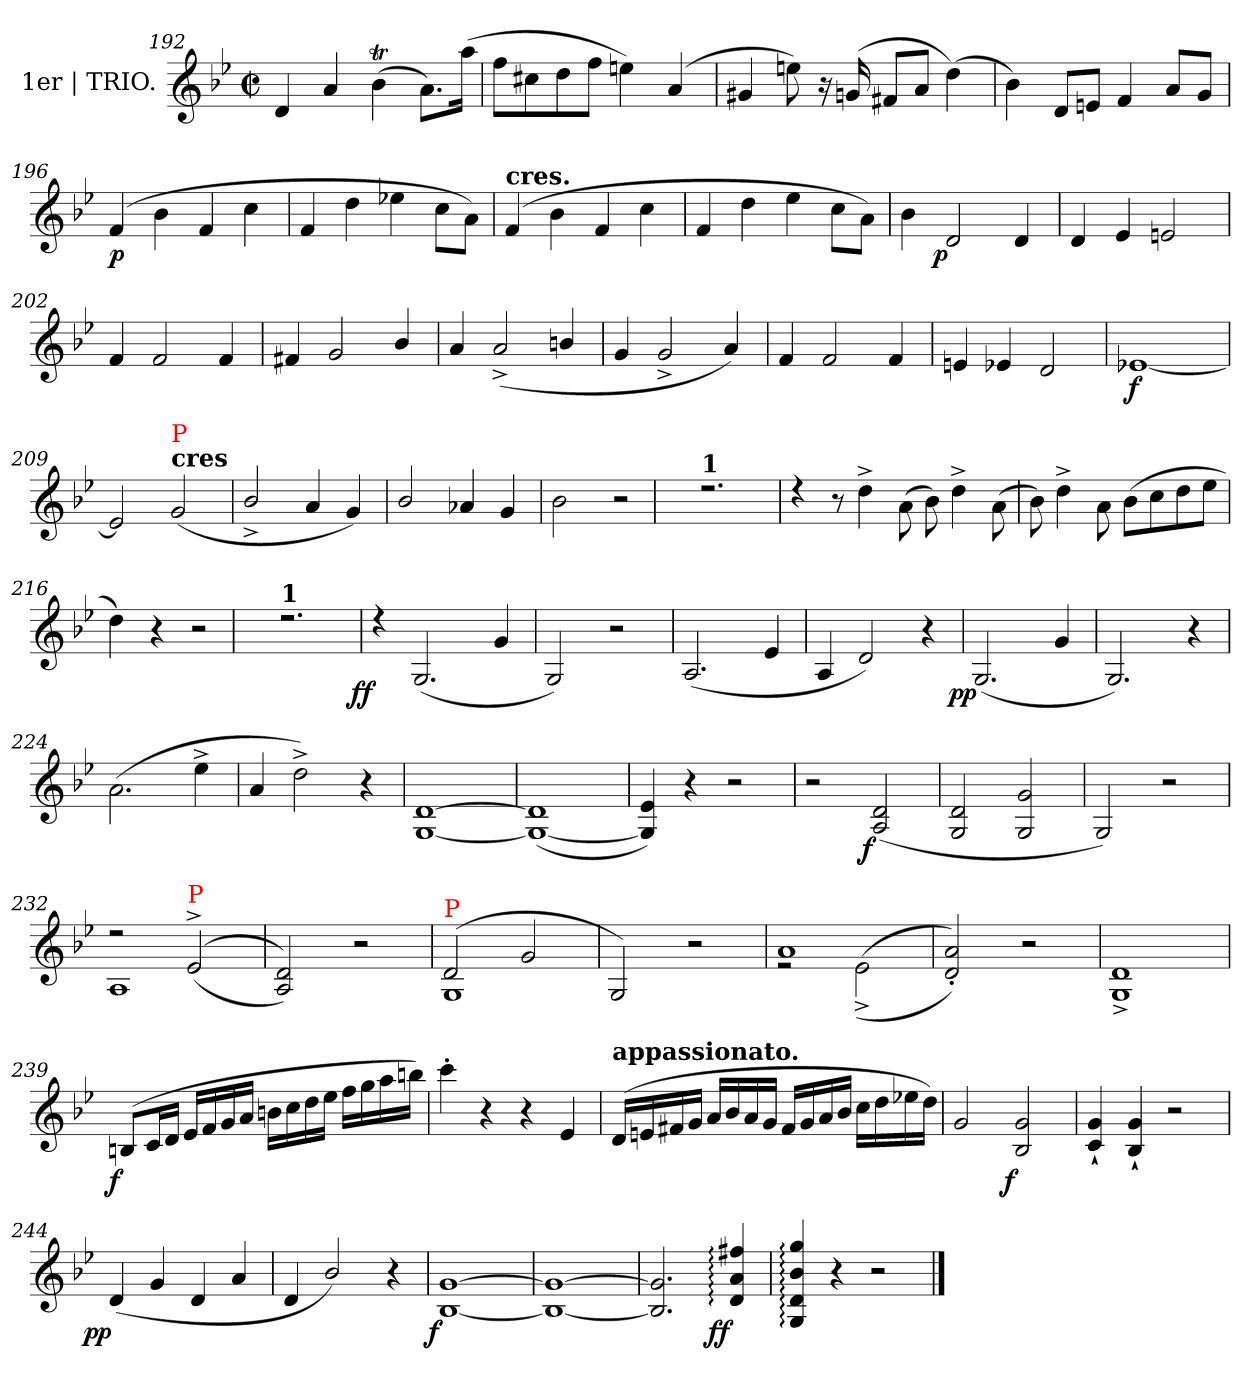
**kern	**dynam
*part1	*part1
*staff1	*staff1
*I" 1er | TRIO.	*
*clefG2	*
*k[b-e-]	*
*M2/2	*
*met(c|)	*
=192	=192
4d	.
4a	.
(>4b-T	.
8.aL)	.
(>16aaJk	.
=193	=193
8ffL	.
8cc#X	.
8dd	.
8ffJ	.
4een)	.
(4a	.
=194	=194
4g#X	.
8een)	.
16r	.
(<16gn	.
8f#XL	.
8aJ	.
(>4dd)	.
=195	=195
4b-)	.
8dL	.
8enJ	.
4f	.
8aL	.
8gJ	.
=196	=196
(>4f	p
4b-	.
4f	.
4cc	.
=197	=197
4f	.
4dd	.
4ee-X	.
8ccL	.
8aJ)	.
=198	=198
!LO:TX:B:t=cres.	!
(>4f	.
4b-	.
4f	.
4cc	.
=199	=199
4f	.
4dd	.
4ee-	.
8ccL	.
8aJ)	.
=200	=200
4b-	.
!	!LO:DY:rj
2d	p
4d	.
=201	=201
4d	.
4e-	.
2en	.
=202	=202
4f	.
2f	.
4f	.
=203	=203
4f#X	.
2g	.
4b-/	.
=204	=204
4a	.
(<2a^<	.
4bn/	.
=205	=205
4g	.
2g^<	.
4a)	.
=206	=206
4f	.
2f	.
4f	.
=207	=207
4en	.
4e-X	.
2d	.
=208	=208
[1e-X	f
=209	=209
2e-]	.
!LO:TX:a:B:t=cres	!
!LO:TX:a:color=red:t=P	!
(<2g	.
=210	=210
2b-^</	.
4a	.
4g)	.
=211	=211
2b-/	.
4a-X	.
4g	.
=212	=212
2b-\	.
!LO:N:vis=2	!
4r	.
=213	=213
4ryy	.
!LO:TX:a:B:t=1	!
2.rdd	.
=214	=214
4rdd	.
8r	.
4dd^>	.
(>8a\	.
8b-)	.
4dd^>	.
(>8a\	.
=215	=215
8b-)	.
4dd^>	.
8a\	.
(>8b-L	.
8cc	.
8dd	.
8ee-J	.
=216	=216
4dd)	.
4r	.
!LO:N:vis=2	!
4r	.
=217	=217
4ryy	.
!LO:TX:a:B:t=1	!
2.rdd	.
=218	=218
!	!LO:DY:rj
4rdd	ff
(<2.G	.
4g	.
=219	=219
2G)	.
2r	.
=220	=220
(<2.A	.
4e-	.
=221	=221
4A	.
2d)	.
4r	.
=222	=222
!	!LO:DY:rj
(<2.G	pp
4g	.
=223	=223
2.G)	.
4r	.
=224	=224
(>2.a\	.
4ee-^<	.
=225	=225
4a/	.
2dd^<)	.
4r	.
=226	=226
[1d [1G	.
=227	=227
(>1d] 1G_	.
=228	=228
4e- 4G])	.
4r	.
2r	.
=229	=229
2r	.
!	!LO:DY:rj
(>2d 2A	f
=230	=230
2d 2G	.
2g 2G	.
=231	=231
2G)	.
2r	.
=232	=232
*^	*
2r	1A	.
!LO:TX:a:color=red:t=P	!	!
(<(<2e-^>	.	.
*v	*v	*
=233	=233
2d 2A))	.
2r	.
=234	=234
*^	*
!LO:TX:a:color=red:t=P	!	!
(>2d	1G	.
2g	.	.
*v	*v	*
=235	=235
2G)	.
2r	.
=236	=236
*^	*
1a	2re	.
.	(<(>2e-^<	.
*v	*v	*
=237	=237
2a'> 2d'>))	.
2r	.
=238	=238
1d^> 1G^>	.
=239	=239
!	!LO:DY:rj
(>8BnL	f
16cL	.
16dJJ	.
16e-LL	.
16f	.
16g	.
16aJJ	.
16bnLL	.
16cc	.
16dd	.
16ee-JJ	.
16ffLL	.
16gg	.
16aa	.
16bbnJJ)	.
=240	=240
4ccc'>	.
4r	.
4r	.
4e-	.
=241	=241
!LO:TX:a:B:t=appassionato.	!
(<16dLL	.
16en	.
16f#X	.
16gJJ	.
16aLL	.
16b-	.
16a	.
16gJJ	.
16f#LL	.
16g	.
16a	.
16b-JJ	.
16ccLL	.
16dd	.
16ee-X	.
16ddJJ)	.
=242	=242
2g	.
!	!LO:DY:rj
2g 2B-	f
=243	=243
4g`< 4c`<	.
4g`< 4B-`<	.
2r	.
=244	=244
!	!LO:DY:rj
(<4d	pp
4g	.
4d	.
4a	.
=245	=245
4d	.
2b-/)	.
4r	.
=246	=246
!	!LO:DY:rj
[1g [1B-	f
=247	=247
1g_ 1B-_	.
=248	=248
2.g] 2.B-]	.
!	!LO:DY:rj
4ff#X: 4a: 4d:	ff
=249	=249
4gg: 4b-: 4d: 4G:	.
4r	.
2r	.
==	==
*-	*-
